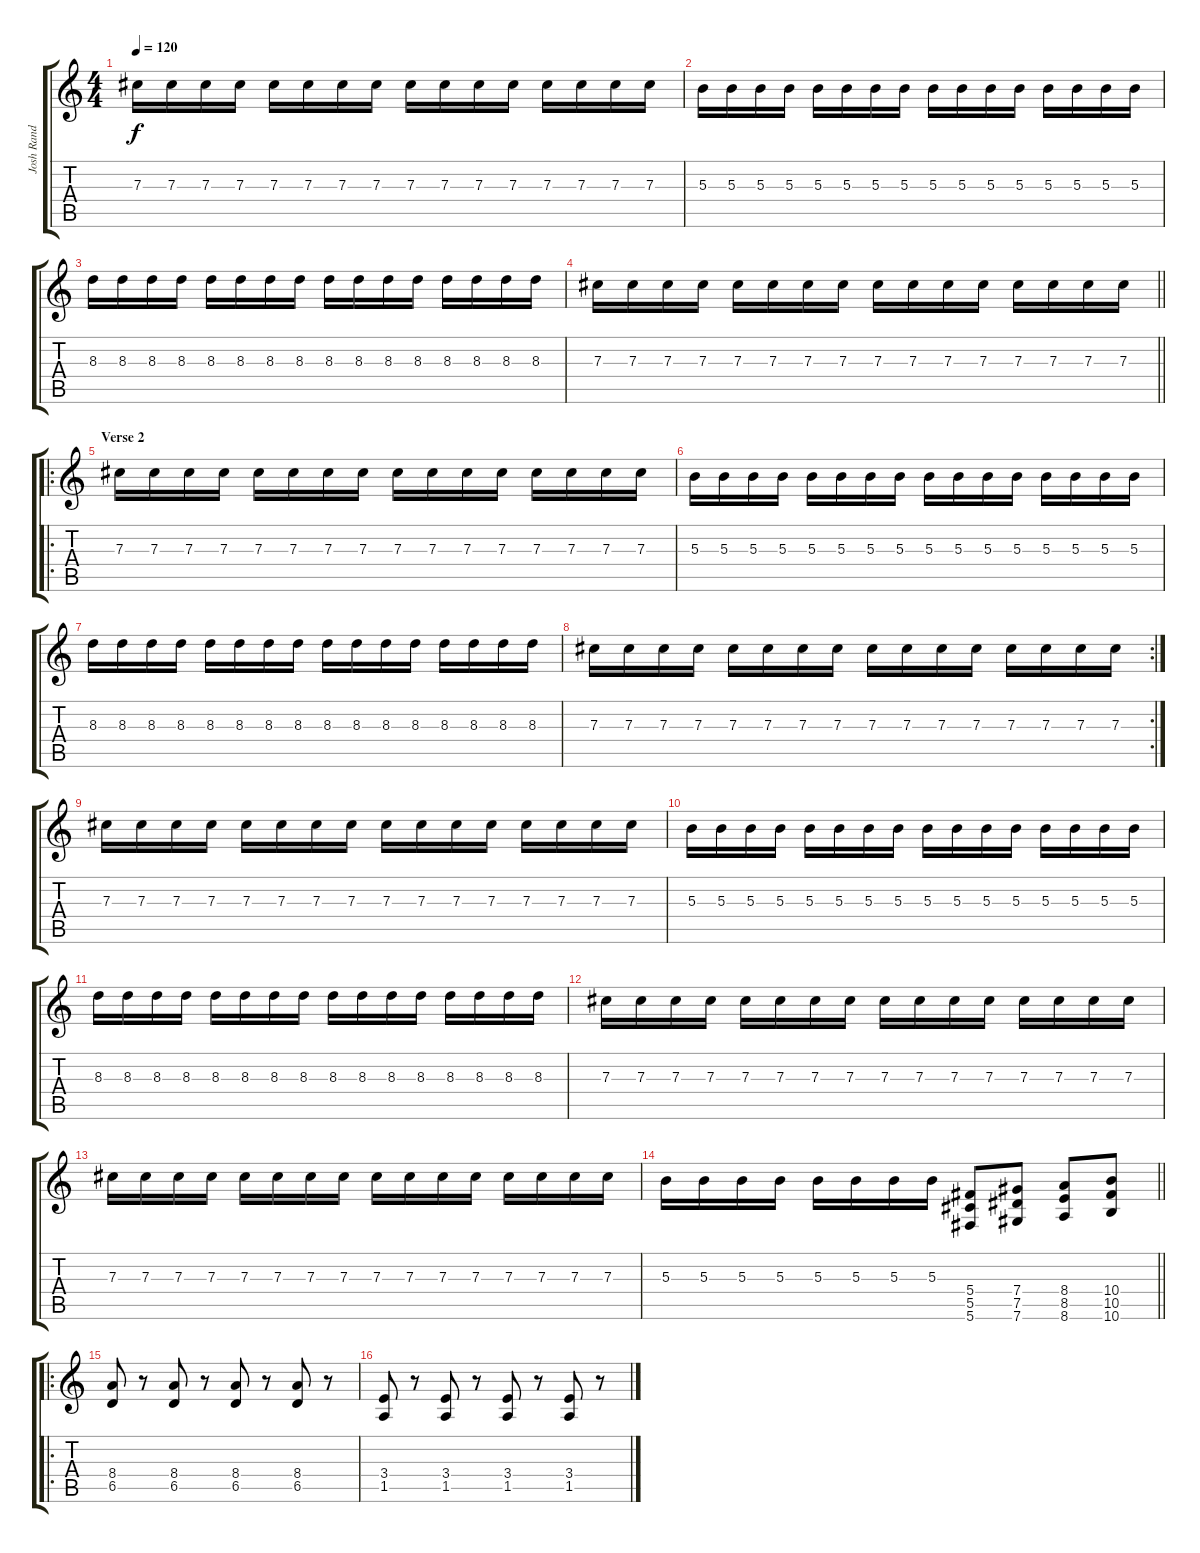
\track ("Josh Rand" "Josh Rand") {instrument distortionguitar}
\staff {score tabs}
\tuning (Eb4 Bb3 Gb3 Db3 Ab2 Db2) {hide}
\ts (4 4)
\tempo 120
\clef g2
\ks c
7.3.16{dy f} 7.3.16 7.3.16 7.3.16 7.3.16 7.3.16 7.3.16 7.3.16 7.3.16 7.3.16 7.3.16 7.3.16 7.3.16 7.3.16 7.3.16 7.3.16 |
5.3.16 5.3.16 5.3.16 5.3.16 5.3.16 5.3.16 5.3.16 5.3.16 5.3.16 5.3.16 5.3.16 5.3.16 5.3.16 5.3.16 5.3.16 5.3.16 |
8.3.16 8.3.16 8.3.16 8.3.16 8.3.16 8.3.16 8.3.16 8.3.16 8.3.16 8.3.16 8.3.16 8.3.16 8.3.16 8.3.16 8.3.16 8.3.16 |
\barLineRight lightlight
7.3.16 7.3.16 7.3.16 7.3.16 7.3.16 7.3.16 7.3.16 7.3.16 7.3.16 7.3.16 7.3.16 7.3.16 7.3.16 7.3.16 7.3.16 7.3.16 |
\ro
\section ("" "Verse 2")
7.3.16 7.3.16 7.3.16 7.3.16 7.3.16 7.3.16 7.3.16 7.3.16 7.3.16 7.3.16 7.3.16 7.3.16 7.3.16 7.3.16 7.3.16 7.3.16 |
5.3.16 5.3.16 5.3.16 5.3.16 5.3.16 5.3.16 5.3.16 5.3.16 5.3.16 5.3.16 5.3.16 5.3.16 5.3.16 5.3.16 5.3.16 5.3.16 |
8.3.16 8.3.16 8.3.16 8.3.16 8.3.16 8.3.16 8.3.16 8.3.16 8.3.16 8.3.16 8.3.16 8.3.16 8.3.16 8.3.16 8.3.16 8.3.16 |
\rc 2
7.3.16 7.3.16 7.3.16 7.3.16 7.3.16 7.3.16 7.3.16 7.3.16 7.3.16 7.3.16 7.3.16 7.3.16 7.3.16 7.3.16 7.3.16 7.3.16 |
7.3.16 7.3.16 7.3.16 7.3.16 7.3.16 7.3.16 7.3.16 7.3.16 7.3.16 7.3.16 7.3.16 7.3.16 7.3.16 7.3.16 7.3.16 7.3.16 |
5.3.16 5.3.16 5.3.16 5.3.16 5.3.16 5.3.16 5.3.16 5.3.16 5.3.16 5.3.16 5.3.16 5.3.16 5.3.16 5.3.16 5.3.16 5.3.16 |
8.3.16 8.3.16 8.3.16 8.3.16 8.3.16 8.3.16 8.3.16 8.3.16 8.3.16 8.3.16 8.3.16 8.3.16 8.3.16 8.3.16 8.3.16 8.3.16 |
7.3.16 7.3.16 7.3.16 7.3.16 7.3.16 7.3.16 7.3.16 7.3.16 7.3.16 7.3.16 7.3.16 7.3.16 7.3.16 7.3.16 7.3.16 7.3.16 |
7.3.16 7.3.16 7.3.16 7.3.16 7.3.16 7.3.16 7.3.16 7.3.16 7.3.16 7.3.16 7.3.16 7.3.16 7.3.16 7.3.16 7.3.16 7.3.16 |
\barLineRight lightlight
5.3.16 5.3.16 5.3.16 5.3.16 5.3.16 5.3.16 5.3.16 5.3.16 (5.4 5.5 5.6).8 (7.4 7.5 7.6).8 (8.4 8.5 8.6).8 (10.4 10.5 10.6).8 |
\ro
(8.4 6.5).8 r.8 (8.4 6.5).8 r.8 (8.4 6.5).8 r.8 (8.4 6.5).8 r.8 |
(3.4 1.5).8 r.8 (3.4 1.5).8 r.8 (3.4 1.5).8 r.8 (3.4 1.5).8 r.8
